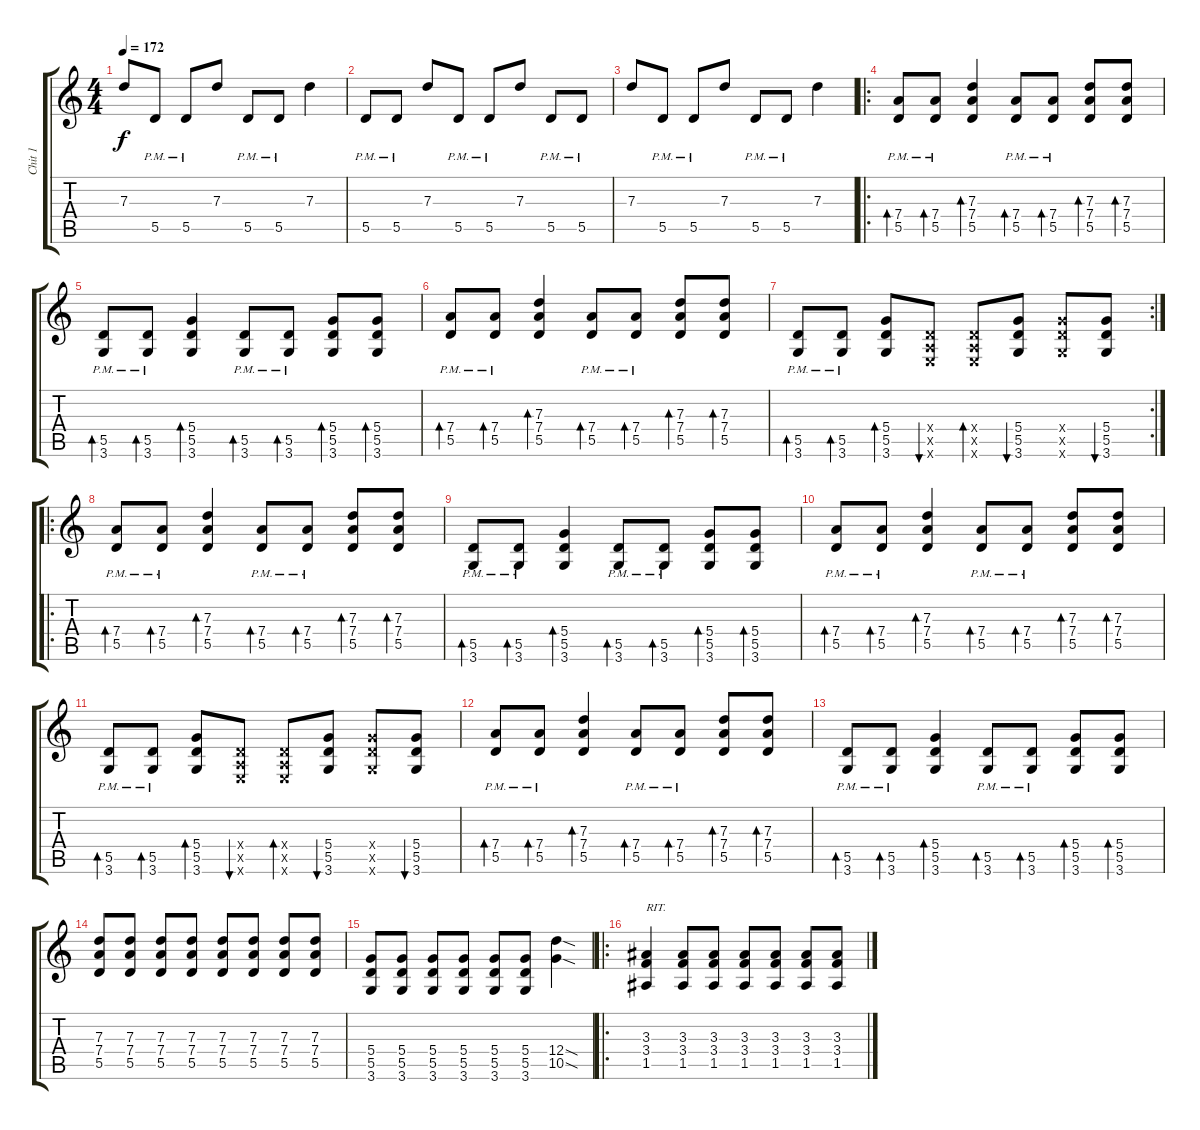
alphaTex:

\track ("Chit 1" "Chit 1") {instrument distortionguitar}
\staff {score tabs}
\tuning (E4 B3 G3 D3 A2 E2) {hide}
\ts (4 4)
\tempo 172
\clef g2
\ks c
7.3.8{dy f} 5.5{pm}.8 5.5{pm}.8 7.3.8 5.5{pm}.8 5.5{pm}.8 7.3.4 |
5.5{pm}.8 5.5{pm}.8 7.3.8 5.5{pm}.8 5.5{pm}.8 7.3.8 5.5{pm}.8 5.5{pm}.8 |
7.3.8 5.5{pm}.8 5.5{pm}.8 7.3.8 5.5{pm}.8 5.5{pm}.8 7.3.4 |
\ro
(7.4{pm} 5.5{pm}).8{bd 60} (7.4{pm} 5.5{pm}).8{bd 60} (7.3 7.4 5.5).4{bd 60} (7.4{pm} 5.5{pm}).8{bd 60} (7.4{pm} 5.5{pm}).8{bd 60} (7.3 7.4 5.5).8{bd 60} (7.3 7.4 5.5).8{bd 60} |
(5.5{pm} 3.6{pm}).8{bd 60} (5.5{pm} 3.6{pm}).8{bd 60} (5.4 5.5 3.6).4{bd 60} (5.5{pm} 3.6{pm}).8{bd 60} (5.5{pm} 3.6{pm}).8{bd 60} (5.4 5.5 3.6).8{bd 60} (5.4 5.5 3.6).8{bd 60} |
(7.4{pm} 5.5{pm}).8{bd 60} (7.4{pm} 5.5{pm}).8{bd 60} (7.3 7.4 5.5).4{bd 60} (7.4{pm} 5.5{pm}).8{bd 60} (7.4{pm} 5.5{pm}).8{bd 60} (7.3 7.4 5.5).8{bd 60} (7.3 7.4 5.5).8{bd 60} |
\rc 2
(5.5{pm} 3.6{pm}).8{bd 60} (5.5{pm} 3.6{pm}).8{bd 60} (5.4 5.5 3.6).8{bd 60} (0.4{x} 0.5{x} 0.6{x}).8{bu 60} (0.4{x} 0.5{x} 0.6{x}).8{bd 60} (5.4 5.5 3.6).8{bu 60} (5.4{x} 5.5{x} 3.6{x}).8 (5.4 5.5 3.6).8{bu 60} |
\ro
(7.4{pm} 5.5{pm}).8{bd 60} (7.4{pm} 5.5{pm}).8{bd 60} (7.3 7.4 5.5).4{bd 60} (7.4{pm} 5.5{pm}).8{bd 60} (7.4{pm} 5.5{pm}).8{bd 60} (7.3 7.4 5.5).8{bd 60} (7.3 7.4 5.5).8{bd 60} |
(5.5{pm} 3.6{pm}).8{bd 60} (5.5{pm} 3.6{pm}).8{bd 60} (5.4 5.5 3.6).4{bd 60} (5.5{pm} 3.6{pm}).8{bd 60} (5.5{pm} 3.6{pm}).8{bd 60} (5.4 5.5 3.6).8{bd 60} (5.4 5.5 3.6).8{bd 60} |
(7.4{pm} 5.5{pm}).8{bd 60} (7.4{pm} 5.5{pm}).8{bd 60} (7.3 7.4 5.5).4{bd 60} (7.4{pm} 5.5{pm}).8{bd 60} (7.4{pm} 5.5{pm}).8{bd 60} (7.3 7.4 5.5).8{bd 60} (7.3 7.4 5.5).8{bd 60} |
(5.5{pm} 3.6{pm}).8{bd 60} (5.5{pm} 3.6{pm}).8{bd 60} (5.4 5.5 3.6).8{bd 60} (0.4{x} 0.5{x} 0.6{x}).8{bu 60} (0.4{x} 0.5{x} 0.6{x}).8{bd 60} (5.4 5.5 3.6).8{bu 60} (5.4{x} 5.5{x} 3.6{x}).8 (5.4 5.5 3.6).8{bu 60} |
(7.4{pm} 5.5{pm}).8{bd 60} (7.4{pm} 5.5{pm}).8{bd 60} (7.3 7.4 5.5).4{bd 60} (7.4{pm} 5.5{pm}).8{bd 60} (7.4{pm} 5.5{pm}).8{bd 60} (7.3 7.4 5.5).8{bd 60} (7.3 7.4 5.5).8{bd 60} |
(5.5{pm} 3.6{pm}).8{bd 60} (5.5{pm} 3.6{pm}).8{bd 60} (5.4 5.5 3.6).4{bd 60} (5.5{pm} 3.6{pm}).8{bd 60} (5.5{pm} 3.6{pm}).8{bd 60} (5.4 5.5 3.6).8{bd 60} (5.4 5.5 3.6).8{bd 60} |
(7.3 7.4 5.5).8 (7.3 7.4 5.5).8 (7.3 7.4 5.5).8 (7.3 7.4 5.5).8 (7.3 7.4 5.5).8 (7.3 7.4 5.5).8 (7.3 7.4 5.5).8 (7.3 7.4 5.5).8 |
(5.4 5.5 3.6).8 (5.4 5.5 3.6).8 (5.4 5.5 3.6).8 (5.4 5.5 3.6).8 (5.4 5.5 3.6).8 (5.4 5.5 3.6).8 (12.4{sod} 10.5{sod}).4 |
\ro
(3.3 3.4 1.5).4{txt "RIT."} (3.3 3.4 1.5).8 (3.3 3.4 1.5).8 (3.3 3.4 1.5).8 (3.3 3.4 1.5).8 (3.3 3.4 1.5).8 (3.3 3.4 1.5).8
